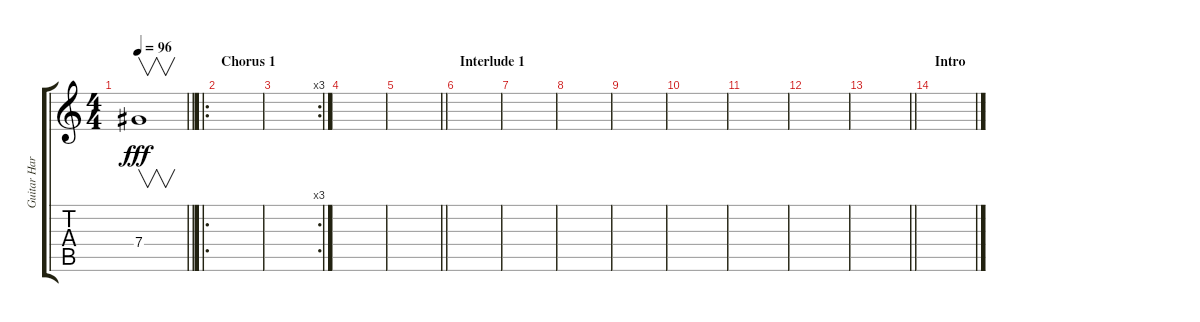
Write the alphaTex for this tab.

\track ("Guitar Harmonics 2" "Guitar Har") {instrument guitarharmonics}
\staff {score tabs}
\tuning (Eb4 Bb3 Gb3 Db3 Ab2 Db2) {hide}
\ts (4 4)
\tempo 96
\clef g2
\barLineRight lightlight
\ks c
7.4{t}.1{v dy fff} |
\ro
\section ("" "Chorus 1")
|
\rc 3
|
|
\barLineRight lightlight
|
\section ("" "Interlude 1")
|
|
|
|
|
|
|
\barLineRight lightlight
|
\section ("" "Intro")
